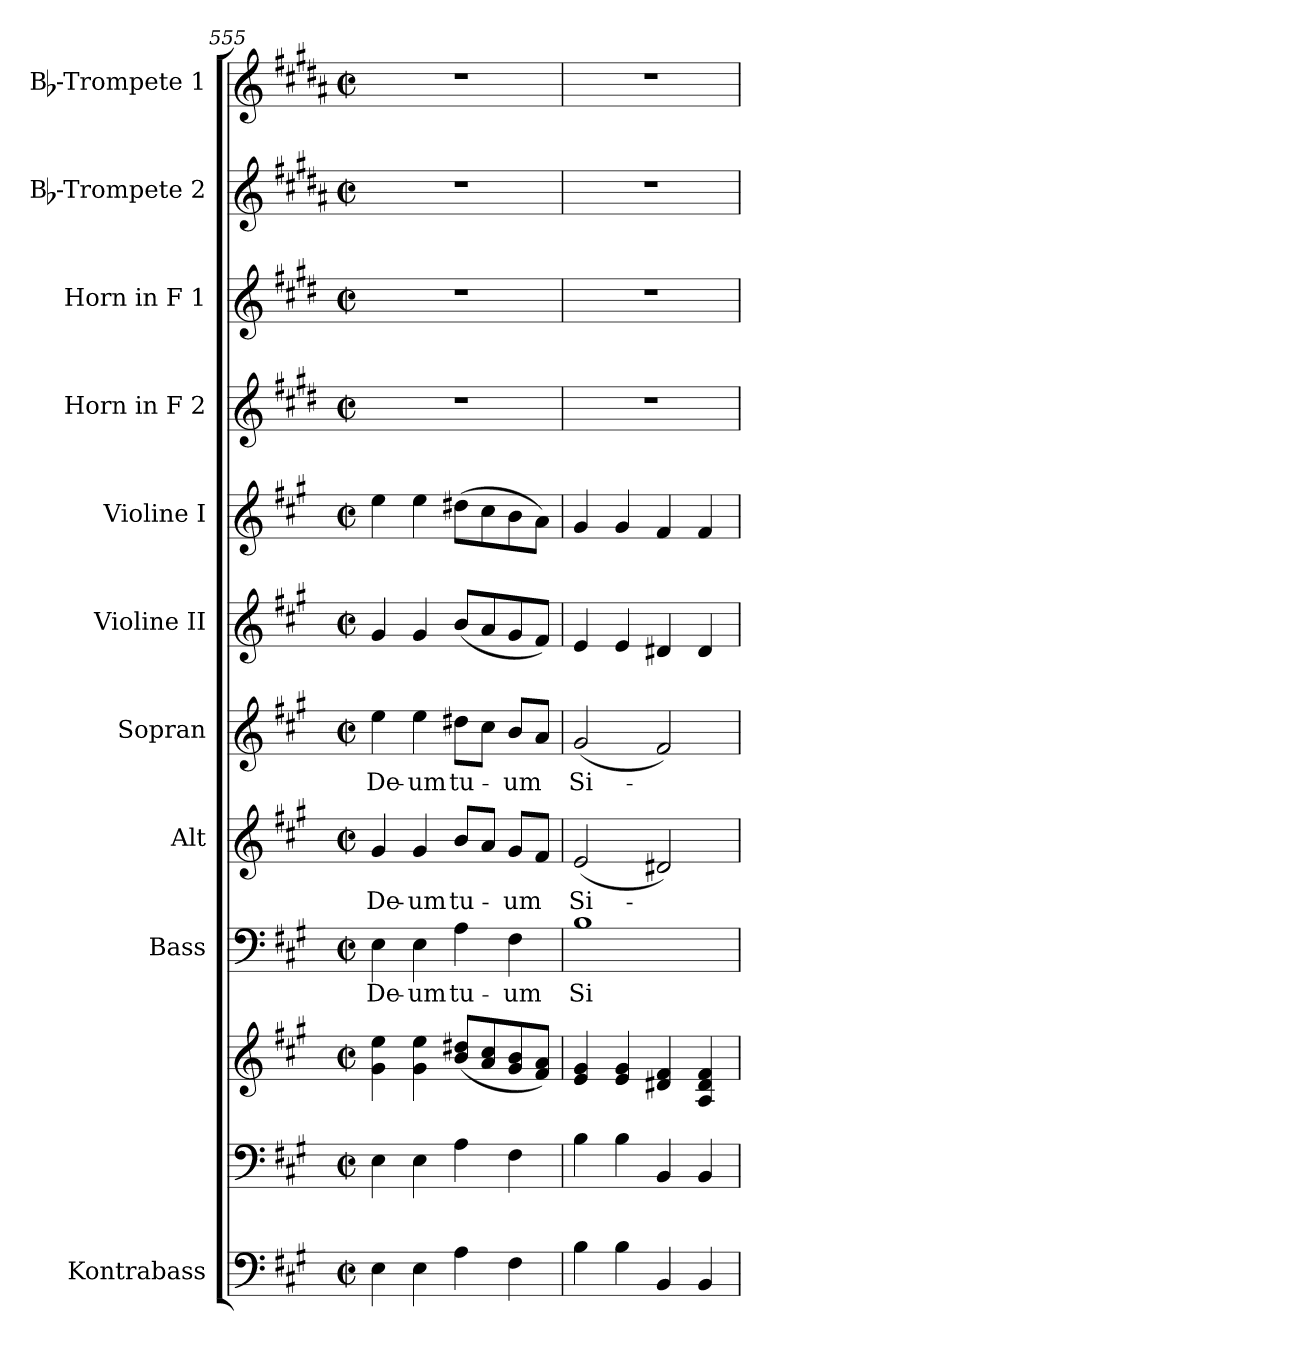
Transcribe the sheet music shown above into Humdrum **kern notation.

**kern	**kern	**kern	**kern	**text	**kern	**text	**kern	**text	**kern	**kern	**kern	**kern	**kern	**kern
*part11	*part10	*part10	*part9	*part9	*part8	*part8	*part7	*part7	*part6	*part5	*part4	*part3	*part2	*part1
*staff12	*staff11	*staff10	*staff9	*staff9	*staff8	*staff8	*staff7	*staff7	*staff6	*staff5	*staff4	*staff3	*staff2	*staff1
*I"Kontrabass	*	*	*I"Bass	*	*I"Alt	*	*I"Sopran	*	*I"Violine II	*I"Violine I	*I"Horn in F 2	*I"Horn in F 1	*I"Bb-Trompete 2	*I"Bb-Trompete 1
*I'Kb.	*	*	*I'B.	*	*I'A.	*	*I'S.	*	*I'Vl. II	*I'Vl. I	*	*	*I'Bb Trp. 2	*I'Bb Trp. 1
!!LO:PB:g=z
*clefF4	*clefF4	*clefG2	*clefF4	*	*clefG2	*	*clefG2	*	*clefG2	*clefG2	*clefG2	*clefG2	*clefG2	*clefG2
*ITrd7c12	*	*	*	*	*	*	*	*	*	*	*ITrd4c7	*ITrd4c7	*ITrd1c2	*ITrd1c2
*k[f#c#g#]	*k[f#c#g#]	*k[f#c#g#]	*k[f#c#g#]	*	*k[f#c#g#]	*	*k[f#c#g#]	*	*k[f#c#g#]	*k[f#c#g#]	*k[f#c#g#]	*k[f#c#g#]	*k[f#c#g#]	*k[f#c#g#]
*A:	*A:	*A:	*A:	*	*A:	*	*A:	*	*A:	*A:	*A:	*A:	*A:	*A:
*M2/2	*M2/2	*M2/2	*M2/2	*	*M2/2	*	*M2/2	*	*M2/2	*M2/2	*M2/2	*M2/2	*M2/2	*M2/2
*met(c|)	*met(c|)	*met(c|)	*met(c|)	*	*met(c|)	*	*met(c|)	*	*met(c|)	*met(c|)	*met(c|)	*met(c|)	*met(c|)	*met(c|)
=555	=555	=555	=555	=555	=555	=555	=555	=555	=555	=555	=555	=555	=555	=555
!	!	!	!	!LO:LY:b	!	!LO:LY:b	!	!LO:LY:b	!	!	!	!	!	!
4EE\	4E\	4g#\ 4ee\	4E\	De-	4g#/	De-	4ee\	De-	4g#/	4ee\	1r	1r	1r	1r
!	!	!	!	!LO:LY:b	!	!LO:LY:b	!	!LO:LY:b	!	!	!	!	!	!
4EE\	4E\	4g#\ 4ee\	4E\	-um	4g#/	-um	4ee\	-um	4g#/	4ee\	.	.	.	.
!	!	!	!	!LO:LY:b	!	!LO:LY:b	!	!LO:LY:b	!	!	!	!	!	!
4AA\	4A\	(<8b/ 8dd#X/L	4A\	tu-	8b/L	tu-	8dd#X\L	tu-	(<8b/L	(>8dd#X\L	.	.	.	.
.	.	8a/ 8cc#/	.	.	8a/J	.	8cc#\J	.	8a/	8cc#\	.	.	.	.
!	!	!	!	!LO:LY:b	!	!LO:LY:b	!	!LO:LY:b	!	!	!	!	!	!
4FF#\	4F#\	8g#/ 8b/	4F#\	-um	8g#/L	-um	8b/L	-um	8g#/	8b\	.	.	.	.
.	.	8f#/ 8a/J)	.	.	8f#/J	.	8a/J	.	8f#/J)	8a\J)	.	.	.	.
=556	=556	=556	=556	=556	=556	=556	=556	=556	=556	=556	=556	=556	=556	=556
!	!	!	!	!LO:LY:b	!	!LO:LY:b	!	!LO:LY:b	!	!	!	!	!	!
4BB\	4B\	4e/ 4g#/	1B	Si-	(<2e/	Si-	(<2g#/	Si-	4e/	4g#/	1r	1r	1r	1r
4BB\	4B\	4e/ 4g#/	.	.	.	.	.	.	4e/	4g#/	.	.	.	.
4BBB/	4BB/	4d#X/ 4f#/	.	.	2d#X/)	.	2f#/)	.	4d#X/	4f#/	.	.	.	.
4BBB/	4BB/	4A/ 4d#/ 4f#/	.	.	.	.	.	.	4d#/	4f#/	.	.	.	.
=	=	=	=	=	=	=	=	=	=	=	=	=	=	=
*-	*-	*-	*-	*-	*-	*-	*-	*-	*-	*-	*-	*-	*-	*-
